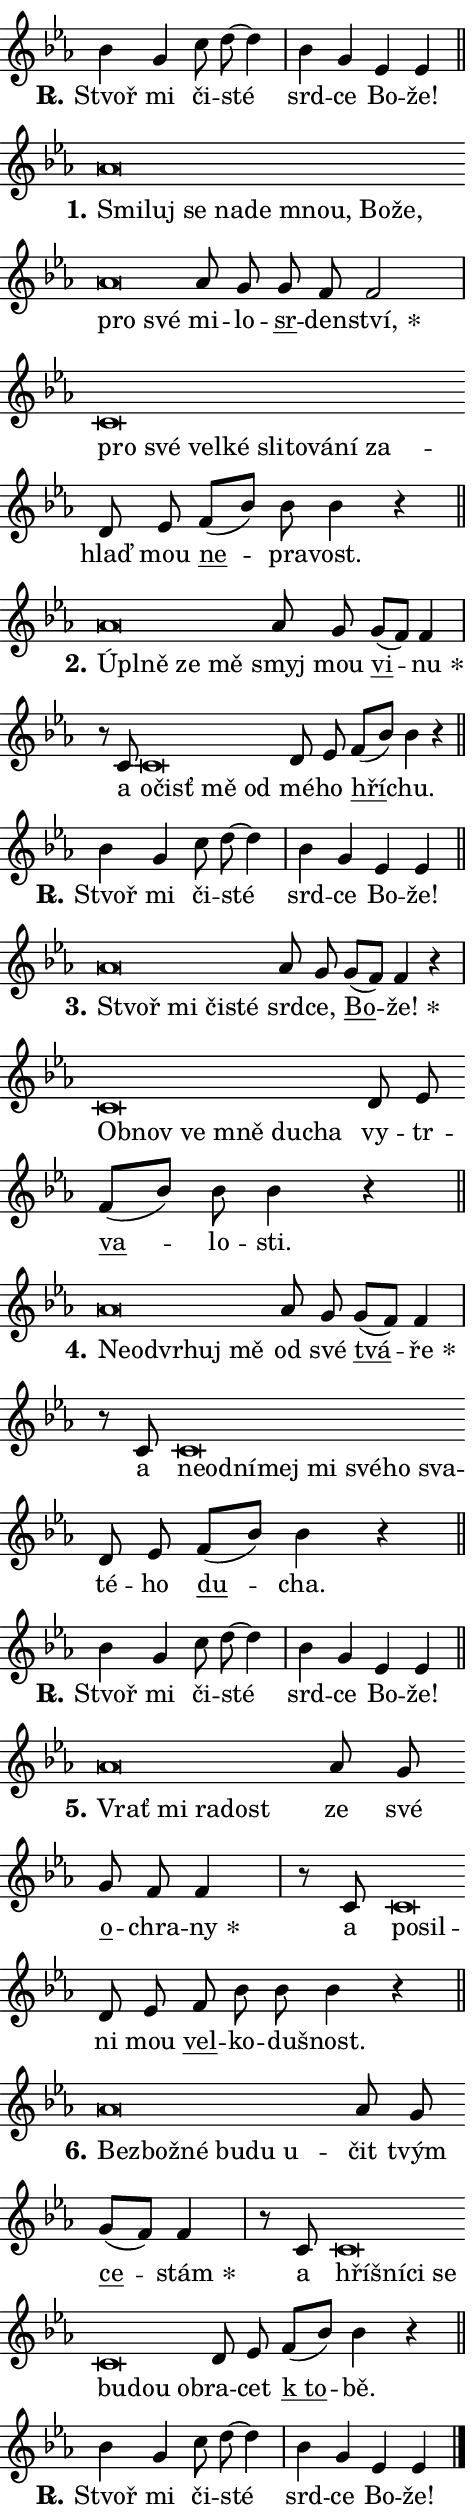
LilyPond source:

\version "2.24.0"
\header { tagline = "" }
\paper {
  indent = 0\cm
  top-margin = 0\cm
  right-margin = 0.13\cm % to fit lyric hyphens
  bottom-margin = 0\cm
  left-margin = 0\cm
  paper-width = 8\cm
  page-breaking = #ly:one-page-breaking
  system-system-spacing.basic-distance = #11
  score-system-spacing.basic-distance = #11
  ragged-last = ##f
}


%% Author: Thomas Morley
%% https://lists.gnu.org/archive/html/lilypond-user/2020-05/msg00002.html
#(define (line-position grob)
"Returns position of @var[grob} in current system:
   @code{'start}, if at first time-step
   @code{'end}, if at last time-step
   @code{'middle} otherwise
"
  (let* ((col (ly:item-get-column grob))
         (ln (ly:grob-object col 'left-neighbor))
         (rn (ly:grob-object col 'right-neighbor))
         (col-to-check-left (if (ly:grob? ln) ln col))
         (col-to-check-right (if (ly:grob? rn) rn col))
         (break-dir-left
           (and
             (ly:grob-property col-to-check-left 'non-musical #f)
             (ly:item-break-dir col-to-check-left)))
         (break-dir-right
           (and
             (ly:grob-property col-to-check-right 'non-musical #f)
             (ly:item-break-dir col-to-check-right))))
        (cond ((eqv? 1 break-dir-left) 'start)
              ((eqv? -1 break-dir-right) 'end)
              (else 'middle))))

#(define (tranparent-at-line-position vctor)
  (lambda (grob)
  "Relying on @code{line-position} select the relevant enry from @var{vctor}.
Used to determine transparency,"
    (case (line-position grob)
      ((end) (not (vector-ref vctor 0)))
      ((middle) (not (vector-ref vctor 1)))
      ((start) (not (vector-ref vctor 2))))))

noteHeadBreakVisibility =
#(define-music-function (break-visibility)(vector?)
"Makes @code{NoteHead}s transparent relying on @var{break-visibility}"
#{
  \override NoteHead.transparent =
    #(tranparent-at-line-position break-visibility)
#})

#(define delete-ledgers-for-transparent-note-heads
  (lambda (grob)
    "Reads whether a @code{NoteHead} is transparent.
If so this @code{NoteHead} is removed from @code{'note-heads} from
@var{grob}, which is supposed to be @code{LedgerLineSpanner}.
As a result ledgers are not printed for this @code{NoteHead}"
    (let* ((nhds-array (ly:grob-object grob 'note-heads))
           (nhds-list
             (if (ly:grob-array? nhds-array)
                 (ly:grob-array->list nhds-array)
                 '()))
           ;; Relies on the transparent-property being done before
           ;; Staff.LedgerLineSpanner.after-line-breaking is executed.
           ;; This is fragile ...
           (to-keep
             (remove
               (lambda (nhd)
                 (ly:grob-property nhd 'transparent #f))
               nhds-list)))
      ;; TODO find a better method to iterate over grob-arrays, similiar
      ;; to filter/remove etc for lists
      ;; For now rebuilt from scratch
      (set! (ly:grob-object grob 'note-heads)  '())
      (for-each
        (lambda (nhd)
          (ly:pointer-group-interface::add-grob grob 'note-heads nhd))
        to-keep))))

squashNotes = {
  \override NoteHead.X-extent = #'(-0.2 . 0.2)
  \override NoteHead.Y-extent = #'(-0.75 . 0)
  \override NoteHead.stencil =
    #(lambda (grob)
       (let ((pos (ly:grob-property grob 'staff-position)))
         (begin
           (if (< pos -7) (display "ERROR: Lower brevis then expected\n") (display ""))
           (if (<= pos -6) ly:text-interface::print ly:note-head::print))))
}
unSquashNotes = {
  \revert NoteHead.X-extent
  \revert NoteHead.Y-extent
  \revert NoteHead.stencil
}

hideNotes = \noteHeadBreakVisibility #begin-of-line-visible
unHideNotes = \noteHeadBreakVisibility #all-visible

% work-around for resetting accidentals
% https://lilypond.org/doc/v2.23/Documentation/notation/displaying-rhythms#unmetered-music
cadenzaMeasure = {
  \cadenzaOff
  \partial 1024 s1024
  \cadenzaOn
}

#(define-markup-command (accent layout props text) (markup?)
  "Underline accented syllable"
  (interpret-markup layout props
    #{\markup \override #'(offset . 4.3) \underline { #text }#}))

responsum = \markup \concat {
  "R" \hspace #-1.05 \path #0.1 #'((moveto 0 0.07) (lineto 0.9 0.8)) \hspace #0.05 "."
}

spaceSize = #0.6828661417322834 % exact space size for TeX Gyre Schola

\layout {
  \context {
    \Staff
    \remove "Time_signature_engraver"
    \override LedgerLineSpanner.after-line-breaking = #delete-ledgers-for-transparent-note-heads
  }
  \context {
    \Lyrics {
      \override LyricSpace.minimum-distance = \spaceSize
      \override LyricText.font-name = #"TeX Gyre Schola"
      \override LyricText.font-size = 1
      \override StanzaNumber.font-name = #"TeX Gyre Schola Bold"
      \override StanzaNumber.font-size = 1
    }
  }
  \context {
    \Score 
    \override NoteHead.text =
      #(lambda (grob) 
        (let ((pos (ly:grob-property grob 'staff-position)))
          #{\markup {
            \combine
              \halign #-0.55 \raise #(if (= pos -6) 0 0.5) \override #'(thickness . 2) \draw-line #'(3.2 . 0)
              \musicglyph "noteheads.sM1"
          }#}))
  }
}

% magnetic-lyrics.ily
%
%   written by
%     Jean Abou Samra <jean@abou-samra.fr>
%     Werner Lemberg <wl@gnu.org>
%
%   adapted by
%     Jiri Hon <jiri.hon@gmail.com>
%
% Version 2022-Apr-15

% https://www.mail-archive.com/lilypond-user@gnu.org/msg149350.html

#(define (Left_hyphen_pointer_engraver context)
   "Collect syllable-hyphen-syllable occurrences in lyrics and store
them in properties.  This engraver only looks to the left.  For
example, if the lyrics input is @code{foo -- bar}, it does the
following.

@itemize @bullet
@item
Set the @code{text} property of the @code{LyricHyphen} grob between
@q{foo} and @q{bar} to @code{foo}.

@item
Set the @code{left-hyphen} property of the @code{LyricText} grob with
text @q{foo} to the @code{LyricHyphen} grob between @q{foo} and
@q{bar}.
@end itemize

Use this auxiliary engraver in combination with the
@code{lyric-@/text::@/apply-@/magnetic-@/offset!} hook."
   (let ((hyphen #f)
         (text #f))
     (make-engraver
      (acknowledgers
       ((lyric-syllable-interface engraver grob source-engraver)
        (set! text grob)))
      (end-acknowledgers
       ((lyric-hyphen-interface engraver grob source-engraver)
        ;(when (not (grob::has-interface grob 'lyric-space-interface))
          (set! hyphen grob)));)
      ((stop-translation-timestep engraver)
       (when (and text hyphen)
         (ly:grob-set-object! text 'left-hyphen hyphen))
       (set! text #f)
       (set! hyphen #f)))))

#(define (lyric-text::apply-magnetic-offset! grob)
   "If the space between two syllables is less than the value in
property @code{LyricText@/.details@/.squash-threshold}, move the right
syllable to the left so that it gets concatenated with the left
syllable.

Use this function as a hook for
@code{LyricText@/.after-@/line-@/breaking} if the
@code{Left_@/hyphen_@/pointer_@/engraver} is active."
   (let ((hyphen (ly:grob-object grob 'left-hyphen #f)))
     (when hyphen
       (let ((left-text (ly:spanner-bound hyphen LEFT)))
         (when (grob::has-interface left-text 'lyric-syllable-interface)
           (let* ((common (ly:grob-common-refpoint grob left-text X))
                  (this-x-ext (ly:grob-extent grob common X))
                  (left-x-ext
                   (begin
                     ;; Trigger magnetism for left-text.
                     (ly:grob-property left-text 'after-line-breaking)
                     (ly:grob-extent left-text common X)))
                  ;; `delta` is the gap width between two syllables.
                  (delta (- (interval-start this-x-ext)
                            (interval-end left-x-ext)))
                  (details (ly:grob-property grob 'details))
                  (threshold (assoc-get 'squash-threshold details 0.2)))
             (when (< delta threshold)
               (let* (;; We have to manipulate the input text so that
                      ;; ligatures crossing syllable boundaries are not
                      ;; disabled.  For languages based on the Latin
                      ;; script this is essentially a beautification.
                      ;; However, for non-Western scripts it can be a
                      ;; necessity.
                      (lt (ly:grob-property left-text 'text))
                      (rt (ly:grob-property grob 'text))
                      (is-space (grob::has-interface hyphen 'lyric-space-interface))
                      (space (if is-space " " ""))
                      (extra-delta (if is-space spaceSize 0))
                      ;; Append new syllable.
                      (ltrt-space (if (and (string? lt) (string? rt))
                                (string-append lt space rt)
                                (make-concat-markup (list lt space rt))))
                      ;; Right-align `ltrt` to the right side.
                      (ltrt-space-markup (grob-interpret-markup
                               grob
                               (make-translate-markup
                                (cons (interval-length this-x-ext) 0)
                                (make-right-align-markup ltrt-space)))))
                 (begin
                   ;; Don't print `left-text`.
                   (ly:grob-set-property! left-text 'stencil #f)
                   ;; Set text and stencil (which holds all collected
                   ;; syllables so far) and shift it to the left.
                   (ly:grob-set-property! grob 'text ltrt-space)
                   (ly:grob-set-property! grob 'stencil ltrt-space-markup)
                   (ly:grob-translate-axis! grob (- (- delta extra-delta)) X))))))))))


#(define (lyric-hyphen::displace-bounds-first grob)
   ;; Make very sure this callback isn't triggered too early.
   (let ((left (ly:spanner-bound grob LEFT))
         (right (ly:spanner-bound grob RIGHT)))
     (ly:grob-property left 'after-line-breaking)
     (ly:grob-property right 'after-line-breaking)
     (ly:lyric-hyphen::print grob)))

squashThreshold = #0.4

\layout {
  \context {
    \Lyrics
    \consists #Left_hyphen_pointer_engraver
    \override LyricText.after-line-breaking =
      #lyric-text::apply-magnetic-offset!
    \override LyricHyphen.stencil = #lyric-hyphen::displace-bounds-first
    \override LyricText.details.squash-threshold = \squashThreshold
    \override LyricHyphen.minimum-distance = 0
    \override LyricHyphen.minimum-length = \squashThreshold
  }
}

squashText = \override LyricText.details.squash-threshold = 9999
unSquashText = \override LyricText.details.squash-threshold = \squashThreshold

leftText = \override LyricText.self-alignment-X = #LEFT
unLeftText = \revert LyricText.self-alignment-X

starOffset = #(lambda (grob) 
                (let ((x_offset (ly:self-alignment-interface::aligned-on-x-parent grob)))
                  (if (= x_offset 0) 0 (+ x_offset 1.2))))

star = #(define-music-function (syllable)(string?)
"Append star separator at the end of a syllable"
#{
  \once \override LyricText.X-offset = #starOffset
  \lyricmode { \markup {
    #syllable
    \override #'((font-name . "TeX Gyre Schola Bold")) \hspace #0.2 \lower #0.65 \larger "*"
  } }
#})

starAccent = #(define-music-function (syllable)(string?)
"Append star separator at the end of a syllable and make accent"
#{
  \once \override LyricText.X-offset = #starOffset
  \lyricmode { \markup {
    \accent #syllable
    \override #'((font-name . "TeX Gyre Schola Bold")) \hspace #0.2 \lower #0.65 \larger "*"
  } }
#})

breath = #(define-music-function (syllable)(string?)
"Append breathing indicator at the end of a syllable"
#{
  \lyricmode { \markup { #syllable "+" } }
#})

optionalBreath = #(define-music-function (syllable)(string?)
"Append optional breathing indicator at the end of a syllable"
#{
  \lyricmode { \markup { #syllable "(+)" } }
#})


\score {
    <<
        \new Voice = "melody" { \cadenzaOn \key es \major \relative { bes'4 g c8 d8~ d4 \cadenzaMeasure \bar "|" bes4 g \bar "" es es \cadenzaMeasure \bar "||" \break } }
        \new Lyrics \lyricsto "melody" { \lyricmode { \set stanza = \responsum
Stvoř mi či -- sté srd -- ce Bo -- že! } }
    >>
    \layout {}
}

\score {
    <<
        \new Voice = "melody" { \cadenzaOn \key es \major \relative { \squashNotes as'\breve*1/16 \hideNotes \breve*1/16 \bar "" \breve*1/16 \bar "" \breve*1/16 \bar "" \breve*1/16 \bar "" \breve*1/16 \bar "" \breve*1/16 \bar "" \breve*1/16 \bar "" \breve*1/16 \breve*1/16 \bar "" \unHideNotes \unSquashNotes as8 g \bar "" g f f2 \cadenzaMeasure \bar "|" \squashNotes c\breve*1/16 \hideNotes \breve*1/16 \bar "" \breve*1/16 \bar "" \breve*1/16 \bar "" \breve*1/16 \bar "" \breve*1/16 \bar "" \breve*1/16 \bar "" \breve*1/16 \breve*1/16 \bar "" \unHideNotes \unSquashNotes d8 es \bar "" f[( bes)] bes bes4 r \cadenzaMeasure \bar "||" \break } }
        \new Lyrics \lyricsto "melody" { \lyricmode { \set stanza = "1."
\leftText Smi -- \squashText luj se na -- de mnou, Bo -- že, pro své \unLeftText \unSquashText mi -- lo -- \markup \accent sr -- den -- \star ství, \leftText pro \squashText své vel -- ké sli -- to -- vá -- ní za -- \unLeftText \unSquashText hlaď mou \markup \accent ne -- pra -- vost. } }
    >>
    \layout {}
}

\score {
    <<
        \new Voice = "melody" { \cadenzaOn \key es \major \relative { \squashNotes as'\breve*1/16 \hideNotes \breve*1/16 \bar "" \breve*1/16 \breve*1/16 \bar "" \unHideNotes \unSquashNotes as8 g \bar "" g[( f)] f4 \cadenzaMeasure \bar "|" r8 c \squashNotes c\breve*1/16 \hideNotes \breve*1/16 \bar "" \breve*1/16 \breve*1/16 \bar "" \unHideNotes \unSquashNotes d8 es \bar "" f[( bes)] bes4 r \cadenzaMeasure \bar "||" \break } }
        \new Lyrics \lyricsto "melody" { \lyricmode { \set stanza = "2."
\leftText Úpl -- \squashText ně ze mě \unLeftText \unSquashText smyj mou \markup \accent vi -- \star nu a \leftText o -- \squashText čisť mě od \unLeftText \unSquashText mé -- ho \markup \accent hří -- chu. } }
    >>
    \layout {}
}

\score {
    <<
        \new Voice = "melody" { \cadenzaOn \key es \major \relative { bes'4 g c8 d8~ d4 \cadenzaMeasure \bar "|" bes4 g \bar "" es es \cadenzaMeasure \bar "||" \break } }
        \new Lyrics \lyricsto "melody" { \lyricmode { \set stanza = \responsum
Stvoř mi či -- sté srd -- ce Bo -- že! } }
    >>
    \layout {}
}

\score {
    <<
        \new Voice = "melody" { \cadenzaOn \key es \major \relative { \squashNotes as'\breve*1/16 \hideNotes \breve*1/16 \bar "" \breve*1/16 \breve*1/16 \bar "" \unHideNotes \unSquashNotes as8 g \bar "" g[( f)] f4 r \cadenzaMeasure \bar "|" \squashNotes c\breve*1/16 \hideNotes \breve*1/16 \bar "" \breve*1/16 \bar "" \breve*1/16 \bar "" \breve*1/16 \breve*1/16 \bar "" \unHideNotes \unSquashNotes d8 es \bar "" f[( bes)] bes bes4 r \cadenzaMeasure \bar "||" \break } }
        \new Lyrics \lyricsto "melody" { \lyricmode { \set stanza = "3."
\leftText Stvoř \squashText mi či -- sté \unLeftText \unSquashText srd -- ce, \markup \accent Bo -- \star že! \leftText Ob -- \squashText nov ve mně du -- cha \unLeftText \unSquashText vy -- tr -- \markup \accent va -- lo -- sti. } }
    >>
    \layout {}
}

\score {
    <<
        \new Voice = "melody" { \cadenzaOn \key es \major \relative { \squashNotes as'\breve*1/16 \hideNotes \breve*1/16 \bar "" \breve*1/16 \bar "" \breve*1/16 \breve*1/16 \bar "" \unHideNotes \unSquashNotes as8 g \bar "" g[( f)] f4 \cadenzaMeasure \bar "|" r8 c \squashNotes c\breve*1/16 \hideNotes \breve*1/16 \bar "" \breve*1/16 \bar "" \breve*1/16 \bar "" \breve*1/16 \bar "" \breve*1/16 \bar "" \breve*1/16 \breve*1/16 \bar "" \unHideNotes \unSquashNotes d8 es \bar "" f[( bes)] bes4 r \cadenzaMeasure \bar "||" \break } }
        \new Lyrics \lyricsto "melody" { \lyricmode { \set stanza = "4."
\leftText Ne -- \squashText od -- vr -- huj mě \unLeftText \unSquashText od své \markup \accent tvá -- \star ře a \leftText ne -- \squashText od -- ní -- mej mi své -- ho sva -- \unLeftText \unSquashText té -- ho \markup \accent du -- cha. } }
    >>
    \layout {}
}

\score {
    <<
        \new Voice = "melody" { \cadenzaOn \key es \major \relative { bes'4 g c8 d8~ d4 \cadenzaMeasure \bar "|" bes4 g \bar "" es es \cadenzaMeasure \bar "||" \break } }
        \new Lyrics \lyricsto "melody" { \lyricmode { \set stanza = \responsum
Stvoř mi či -- sté srd -- ce Bo -- že! } }
    >>
    \layout {}
}

\score {
    <<
        \new Voice = "melody" { \cadenzaOn \key es \major \relative { \squashNotes as'\breve*1/16 \hideNotes \breve*1/16 \bar "" \breve*1/16 \breve*1/16 \bar "" \unHideNotes \unSquashNotes as8 g \bar "" g f f4 \cadenzaMeasure \bar "|" r8 c \squashNotes c\breve*1/16 \hideNotes \breve*1/16 \bar "" \unHideNotes \unSquashNotes d8 es \bar "" f bes bes bes4 r \cadenzaMeasure \bar "||" \break } }
        \new Lyrics \lyricsto "melody" { \lyricmode { \set stanza = "5."
\leftText Vrať \squashText mi ra -- dost \unLeftText \unSquashText ze své \markup \accent o -- chra -- \star ny a \leftText po -- \squashText sil -- \unLeftText \unSquashText ni mou \markup \accent vel -- ko -- du -- šnost. } }
    >>
    \layout {}
}

\score {
    <<
        \new Voice = "melody" { \cadenzaOn \key es \major \relative { \squashNotes as'\breve*1/16 \hideNotes \breve*1/16 \bar "" \breve*1/16 \bar "" \breve*1/16 \bar "" \breve*1/16 \breve*1/16 \bar "" \unHideNotes \unSquashNotes as8 g \bar "" g[( f)] f4 \cadenzaMeasure \bar "|" r8 c \squashNotes c\breve*1/16 \hideNotes \breve*1/16 \bar "" \breve*1/16 \bar "" \breve*1/16 \bar "" \breve*1/16 \bar "" \breve*1/16 \breve*1/16 \bar "" \unHideNotes \unSquashNotes d8 es \bar "" f[( bes)] bes4 r \cadenzaMeasure \bar "||" \break } }
        \new Lyrics \lyricsto "melody" { \lyricmode { \set stanza = "6."
\leftText Bez -- \squashText bož -- né bu -- du u -- \unLeftText \unSquashText čit tvým \markup \accent ce -- \star stám a \leftText hří -- \squashText šní -- ci se bu -- dou ob -- \unLeftText \unSquashText ra -- cet \markup \accent "k to" -- bě. } }
    >>
    \layout {}
}

\score {
    <<
        \new Voice = "melody" { \cadenzaOn \key es \major \relative { bes'4 g c8 d8~ d4 \cadenzaMeasure \bar "|" bes4 g \bar "" es es \cadenzaMeasure \bar "||" \break } \bar "|." }
        \new Lyrics \lyricsto "melody" { \lyricmode { \set stanza = \responsum
Stvoř mi či -- sté srd -- ce Bo -- že! } }
    >>
    \layout {}
}
